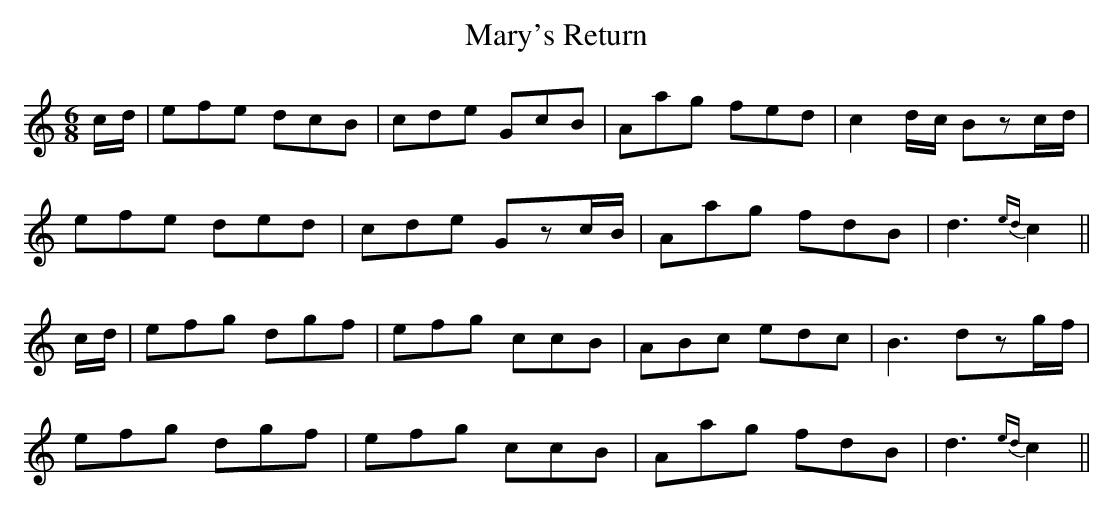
X:1
T: Mary's Return
M: 6/8
L: 1/8
K: C
c/2-d/2 | efe dcB | cde GcB | Aag fed | c2 d/2-c/2 Bzc/2-d/2 |
efe ded | cde Gzc/2-B/2 | Aag fdB | d3 {ed}c2 ||
c/2-d/2 | efg dgf | efg ccB | ABc edc | B3 dzg/2-f/2 |
efg dgf | efg ccB | Aag fdB | d3 {ed}c2 ||
